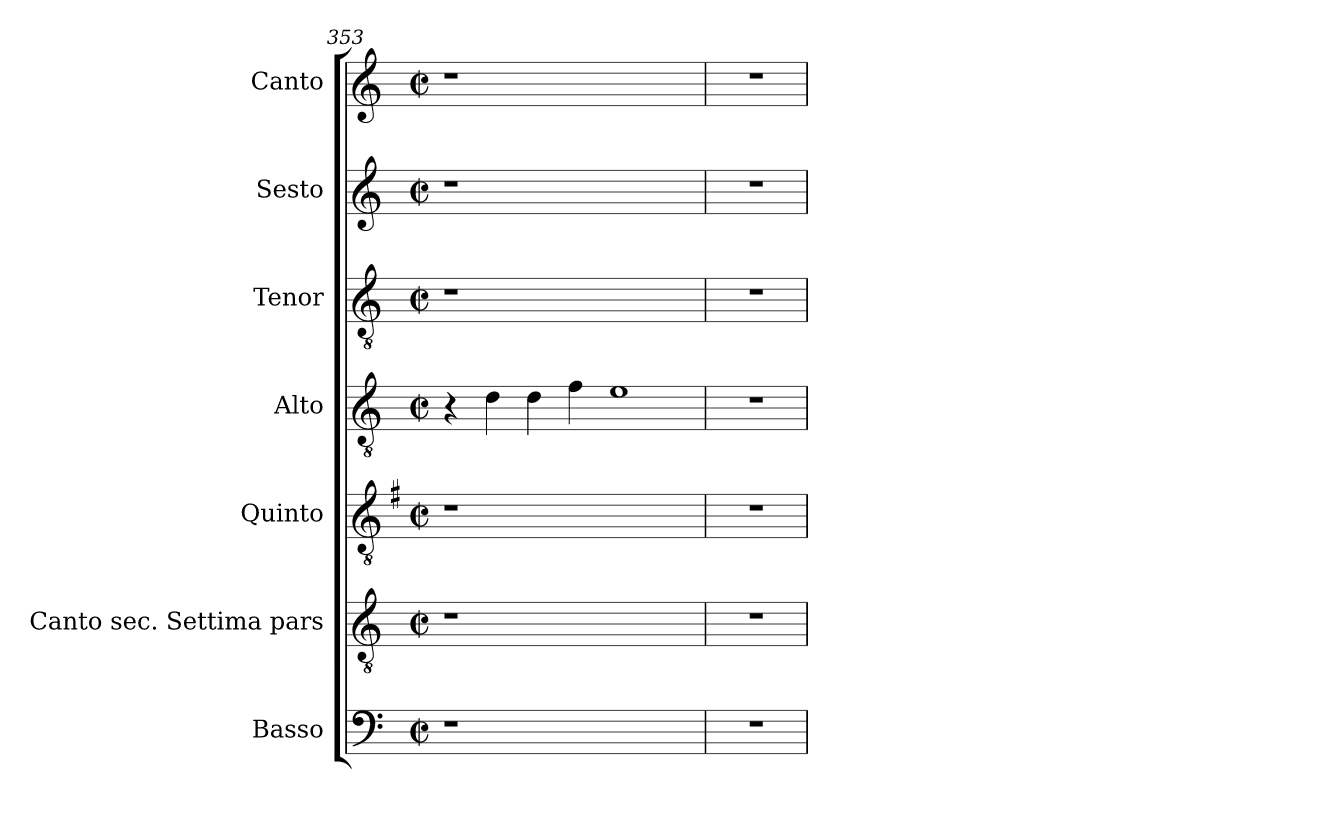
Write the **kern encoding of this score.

**kern	**kern	**kern	**kern	**kern	**kern	**kern
*part7	*part6	*part5	*part4	*part3	*part2	*part1
*staff7	*staff6	*staff5	*staff4	*staff3	*staff2	*staff1
*I"Basso	*I"Canto sec. Settima pars	*I"Quinto	*I"Alto	*I"Tenor	*I"Sesto	*I"Canto
*	*	*I'Quinto	*I'Alto	*I'Tenor	*I'Sesto	*I'Canto
*clefF4	*clefGv2	*clefGv2	*clefGv2	*clefGv2	*clefG2	*clefG2
*k[]	*k[]	*k[f#]	*k[]	*k[]	*k[]	*k[]
*C:	*C:	*G:	*C:	*C:	*C:	*C:
*M2/2	*M2/2	*M2/2	*M2/2	*M2/2	*M2/2	*M2/2
*met(c|)	*met(c|)	*met(c|)	*met(c|)	*met(c|)	*met(c|)	*met(c|)
=353	=353	=353	=353	=353	=353	=353
1r	1r	1r	4r	1r	1r	1r
.	.	.	4d\	.	.	.
.	.	.	4d\	.	.	.
.	.	.	4f\	.	.	.
1ryy	1ryy	1ryy	1e	1ryy	1ryy	1ryy
=354	=354	=354	=354	=354	=354	=354
1r	1r	1r	1r	1r	1r	1r
=	=	=	=	=	=	=
*-	*-	*-	*-	*-	*-	*-
